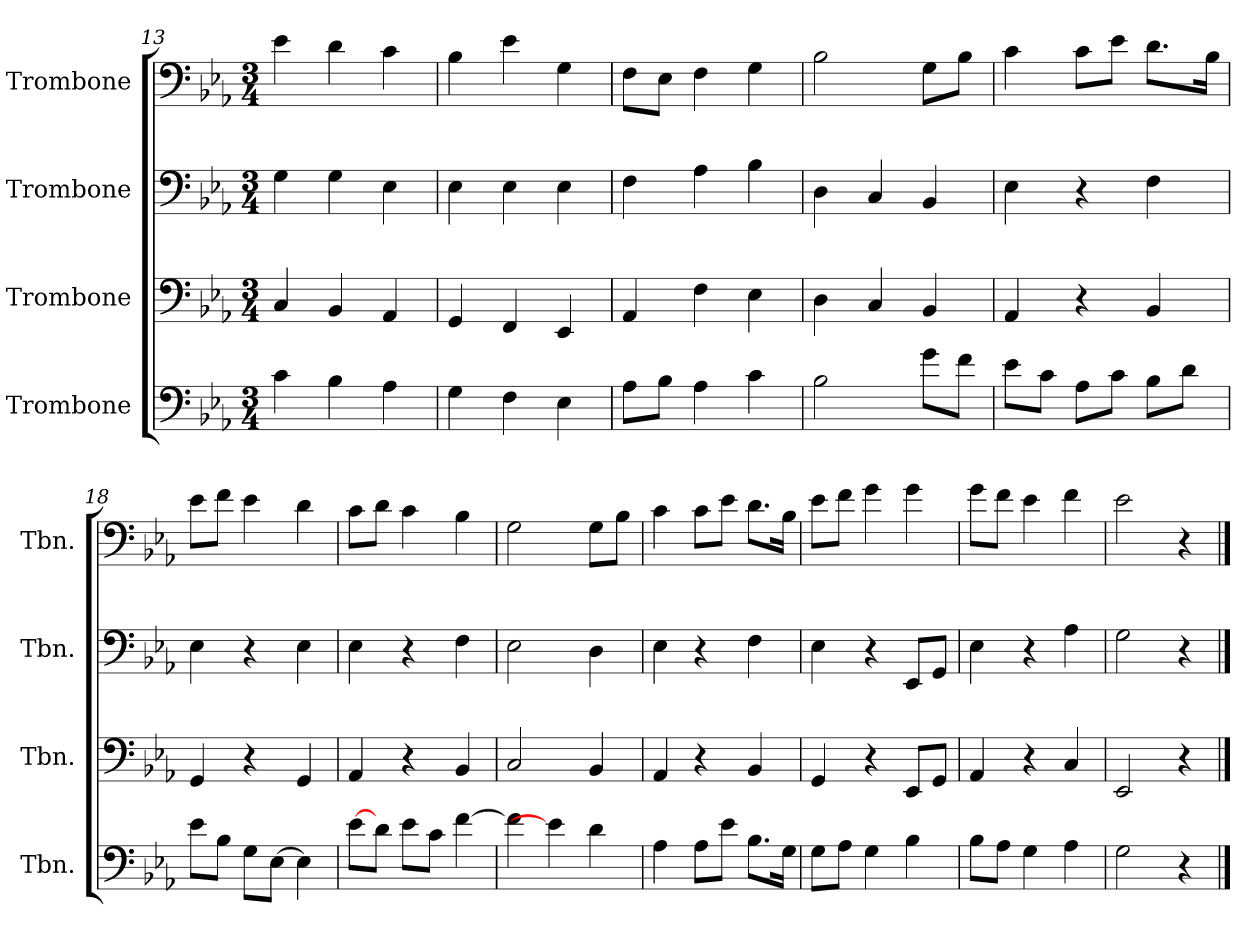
**kern	**kern	**kern	**kern
*part4	*part3	*part2	*part1
*staff4	*staff3	*staff2	*staff1
*I"Trombone	*I"Trombone	*I"Trombone	*I"Trombone
*I'Tbn.	*I'Tbn.	*I'Tbn.	*I'Tbn.
*clefF4	*clefF4	*clefF4	*clefF4
*k[b-e-a-]	*k[b-e-a-]	*k[b-e-a-]	*k[b-e-a-]
*M3/4	*M3/4	*M3/4	*M3/4
=13	=13	=13	=13
4c\	4C/	4G\	4e-\
4B-\	4BB-/	4G\	4d\
4A-\	4AA-/	4E-\	4c\
!!LO:PB:g=z
=14	=14	=14	=14
4G\	4GG/	4E-\	4B-\
4F\	4FF/	4E-\	4e-\
4E-\	4EE-/	4E-\	4G\
=15	=15	=15	=15
8A-\L	4AA-/	4F\	8F\L
8B-\J	.	.	8E-\J
4A-\	4F\	4A-\	4F\
4c\	4E-\	4B-\	4G\
=16	=16	=16	=16
2B-\	4D\	4D\	2B-\
.	4C/	4C/	.
8g\L	4BB-/	4BB-/	8G\L
8f\J	.	.	8B-\J
=17	=17	=17	=17
8e-\L	4AA-/	4E-\	4c\
8c\J	.	.	.
8A-\L	4r	4r	8c\L
8c\J	.	.	8e-\J
8B-\L	4BB-/	4F\	8.d\L
8d\J	.	.	.
.	.	.	16B-\Jk
=18	=18	=18	=18
8e-\L	4GG/	4E-\	8e-\L
8B-\J	.	.	8f\J
8G\L	4r	4r	4e-\
[8E-\J	.	.	.
4E-\]	4GG/	4E-\	4d\
=19	=19	=19	=19
[8e-\L	4AA-/	4E-\	8c\L
8d\J	.	.	8d\J
8e-\L	4r	4r	4c\
8c\J	.	.	.
[4f\	4BB-/	4F\	4B-\
=20	=20	=20	=20
4f\]	2C/	2E-\	2G\
4e-\]	.	.	.
4d\	4BB-/	4D\	8G\L
.	.	.	8B-\J
!!LO:LB:g=z
=21	=21	=21	=21
4A-\	4AA-/	4E-\	4c\
8A-\L	4r	4r	8c\L
8e-\J	.	.	8e-\J
8.B-\L	4BB-/	4F\	8.d\L
16G\Jk	.	.	16B-\Jk
=22	=22	=22	=22
8G\L	4GG/	4E-\	8e-\L
8A-\J	.	.	8f\J
4G\	4r	4r	4g\
4B-\	8EE-/L	8EE-/L	4g\
.	8GG/J	8GG/J	.
=23	=23	=23	=23
8B-\L	4AA-/	4E-\	8g\L
8A-\J	.	.	8f\J
4G\	4r	4r	4e-\
4A-\	4C/	4A-\	4f\
=24	=24	=24	=24
2G\	2EE-/	2G\	2e-\
4r	4r	4r	4r
==	==	==	==
*-	*-	*-	*-
